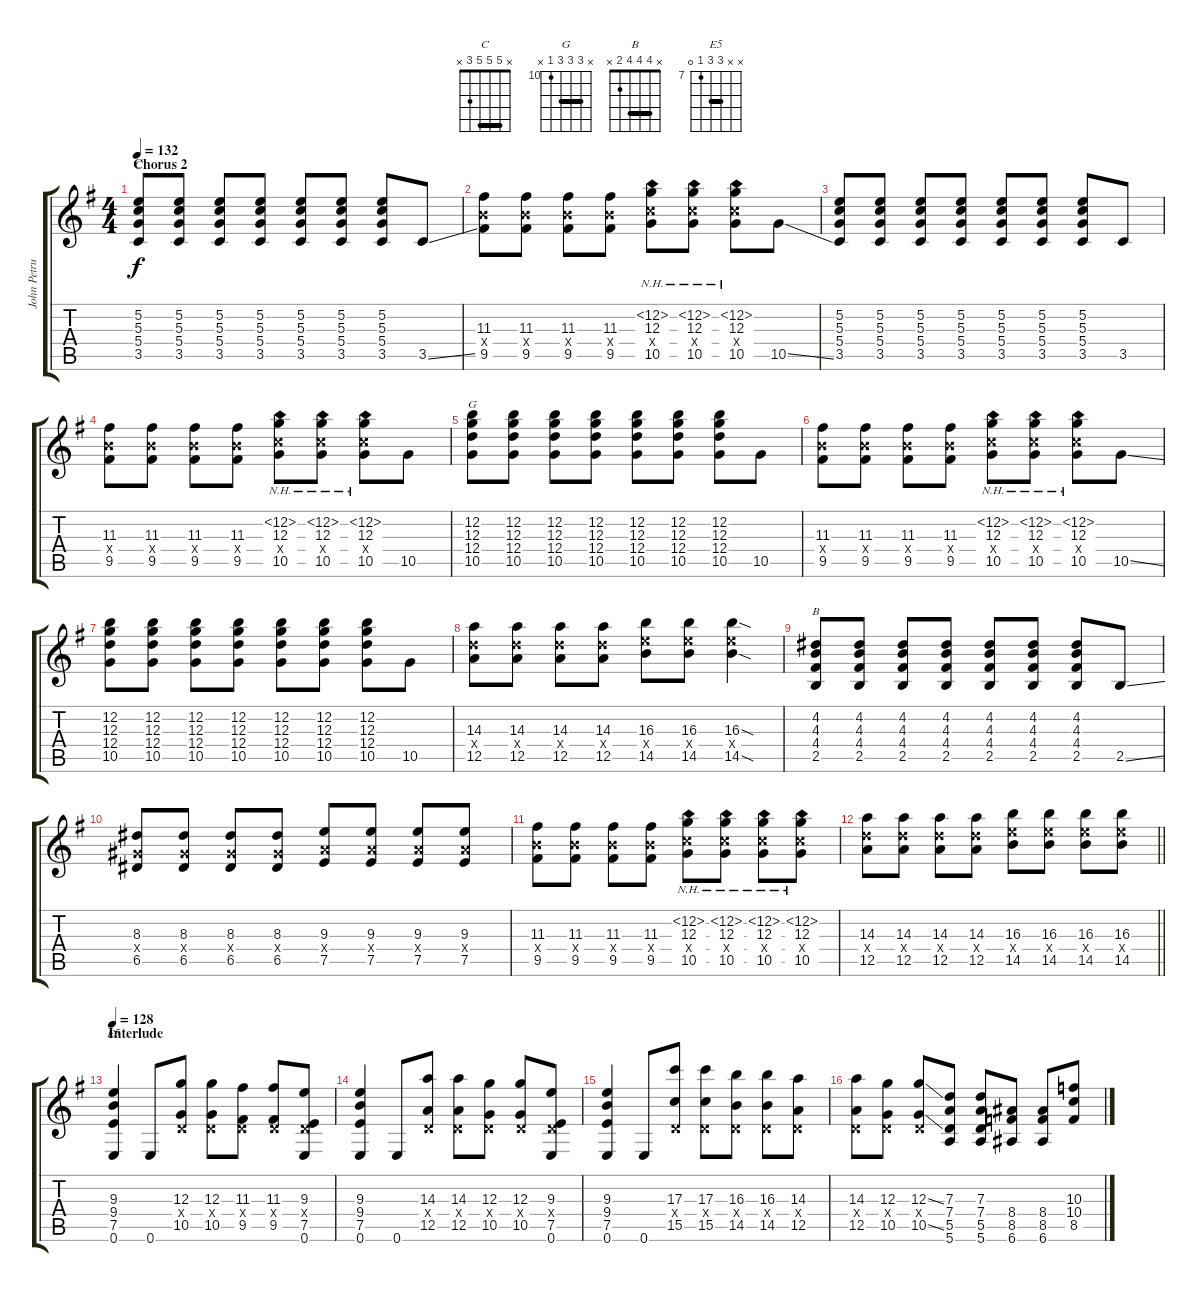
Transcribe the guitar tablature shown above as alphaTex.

\track ("John Petrucci (Rhythm)" "John Petru") {instrument distortionguitar}
\staff {score tabs}
\tuning (E4 B3 G3 D3 A2 E2) {hide}
\chord ("C" x 5 5 5 3 x) {barre 5}
\chord ("G" x 12 12 12 10 x) {firstfret 10 barre 12}
\chord ("B" x 4 4 4 2 x) {barre 4}
\chord ("E5" x x 9 9 7 0) {firstfret 7 barre 9}
\ts (4 4)
\section ("" "Chorus 2")
\tempo 132
\clef g2
\ks eminor
(5.2 5.3 5.4 3.5).8{ch "C" dy f} (5.2 5.3 5.4 3.5).8 (5.2 5.3 5.4 3.5).8 (5.2 5.3 5.4 3.5).8 (5.2 5.3 5.4 3.5).8 (5.2 5.3 5.4 3.5).8 (5.2 5.3 5.4 3.5).8 3.5{ss}.8 |
(11.3 9.4{x} 9.5).8 (11.3 9.4{x} 9.5).8 (11.3 9.4{x} 9.5).8 (11.3 9.4{x} 9.5).8 (12.2{nh} 12.3 10.4{x} 10.5).8 (12.2{nh} 12.3 10.4{x} 10.5).8 (12.2{nh} 12.3 10.4{x} 10.5).8 10.5{ss}.8 |
(5.2 5.3 5.4 3.5).8 (5.2 5.3 5.4 3.5).8 (5.2 5.3 5.4 3.5).8 (5.2 5.3 5.4 3.5).8 (5.2 5.3 5.4 3.5).8 (5.2 5.3 5.4 3.5).8 (5.2 5.3 5.4 3.5).8 3.5.8 |
(11.3 9.4{x} 9.5).8 (11.3 9.4{x} 9.5).8 (11.3 9.4{x} 9.5).8 (11.3 9.4{x} 9.5).8 (12.2{nh} 12.3 10.4{x} 10.5).8 (12.2{nh} 12.3 10.4{x} 10.5).8 (12.2{nh} 12.3 10.4{x} 10.5).8 10.5.8 |
(12.2 12.3 12.4 10.5).8{ch "G"} (12.2 12.3 12.4 10.5).8 (12.2 12.3 12.4 10.5).8 (12.2 12.3 12.4 10.5).8 (12.2 12.3 12.4 10.5).8 (12.2 12.3 12.4 10.5).8 (12.2 12.3 12.4 10.5).8 10.5.8 |
(11.3 9.4{x} 9.5).8 (11.3 9.4{x} 9.5).8 (11.3 9.4{x} 9.5).8 (11.3 9.4{x} 9.5).8 (12.2{nh} 12.3 10.4{x} 10.5).8 (12.2{nh} 12.3 10.4{x} 10.5).8 (12.2{nh} 12.3 10.4{x} 10.5).8 10.5{ss}.8 |
(12.2 12.3 12.4 10.5).8 (12.2 12.3 12.4 10.5).8 (12.2 12.3 12.4 10.5).8 (12.2 12.3 12.4 10.5).8 (12.2 12.3 12.4 10.5).8 (12.2 12.3 12.4 10.5).8 (12.2 12.3 12.4 10.5).8 10.5.8 |
(14.3 12.4{x} 12.5).8 (14.3 12.4{x} 12.5).8 (14.3 12.4{x} 12.5).8 (14.3 12.4{x} 12.5).8 (16.3 14.4{x} 14.5).8 (16.3 14.4{x} 14.5).8 (16.3{sod} 14.4{x} 14.5{sod}).4 |
(4.2 4.3 4.4 2.5).8{ch "B"} (4.2 4.3 4.4 2.5).8 (4.2 4.3 4.4 2.5).8 (4.2 4.3 4.4 2.5).8 (4.2 4.3 4.4 2.5).8 (4.2 4.3 4.4 2.5).8 (4.2 4.3 4.4 2.5).8 2.5{ss}.8 |
(8.3 6.4{x} 6.5).8 (8.3 6.4{x} 6.5).8 (8.3 6.4{x} 6.5).8 (8.3 6.4{x} 6.5).8 (9.3 7.4{x} 7.5).8 (9.3 7.4{x} 7.5).8 (9.3 7.4{x} 7.5).8 (9.3 7.4{x} 7.5).8 |
(11.3 9.4{x} 9.5).8 (11.3 9.4{x} 9.5).8 (11.3 9.4{x} 9.5).8 (11.3 9.4{x} 9.5).8 (12.2{nh} 12.3 10.4{x} 10.5).8 (12.2{nh} 12.3 10.4{x} 10.5).8 (12.2{nh} 12.3 10.4{x} 10.5).8 (12.2{nh} 12.3 10.4{x} 10.5).8 |
\barLineRight lightlight
(14.3 12.4{x} 12.5).8 (14.3 12.4{x} 12.5).8 (14.3 12.4{x} 12.5).8 (14.3 12.4{x} 12.5).8 (16.3 14.4{x} 14.5).8 (16.3 14.4{x} 14.5).8 (16.3 14.4{x} 14.5).8 (16.3 14.4{x} 14.5).8 |
\section ("" "Interlude")
\tempo 128
(9.3 9.4 7.5 0.6).4{ch "E5"} 0.6.8 (12.3 0.4{x} 10.5).8 (12.3 0.4{x} 10.5).8 (11.3 0.4{x} 9.5).8 (11.3 0.4{x} 9.5).8 (9.3 0.4{x} 7.5 0.6).8 |
(9.3 9.4 7.5 0.6).4 0.6.8 (14.3 0.4{x} 12.5).8 (14.3 0.4{x} 12.5).8 (12.3 0.4{x} 10.5).8 (12.3 0.4{x} 10.5).8 (9.3 0.4{x} 7.5 0.6).8 |
(9.3 9.4 7.5 0.6).4 0.6.8 (17.3 0.4{x} 15.5).8 (17.3 0.4{x} 15.5).8 (16.3 0.4{x} 14.5).8 (16.3 0.4{x} 14.5).8 (14.3 0.4{x} 12.5).8 |
(14.3 0.4{x} 12.5).8 (12.3 0.4{x} 10.5).8 (12.3{ss} 0.4{x} 10.5{ss}).8 (7.3 7.4 5.5 5.6).8 (7.3 7.4 5.5 5.6).8 (8.4 8.5 6.6).8 (8.4 8.5 6.6).8 (10.3 10.4 8.5).8
